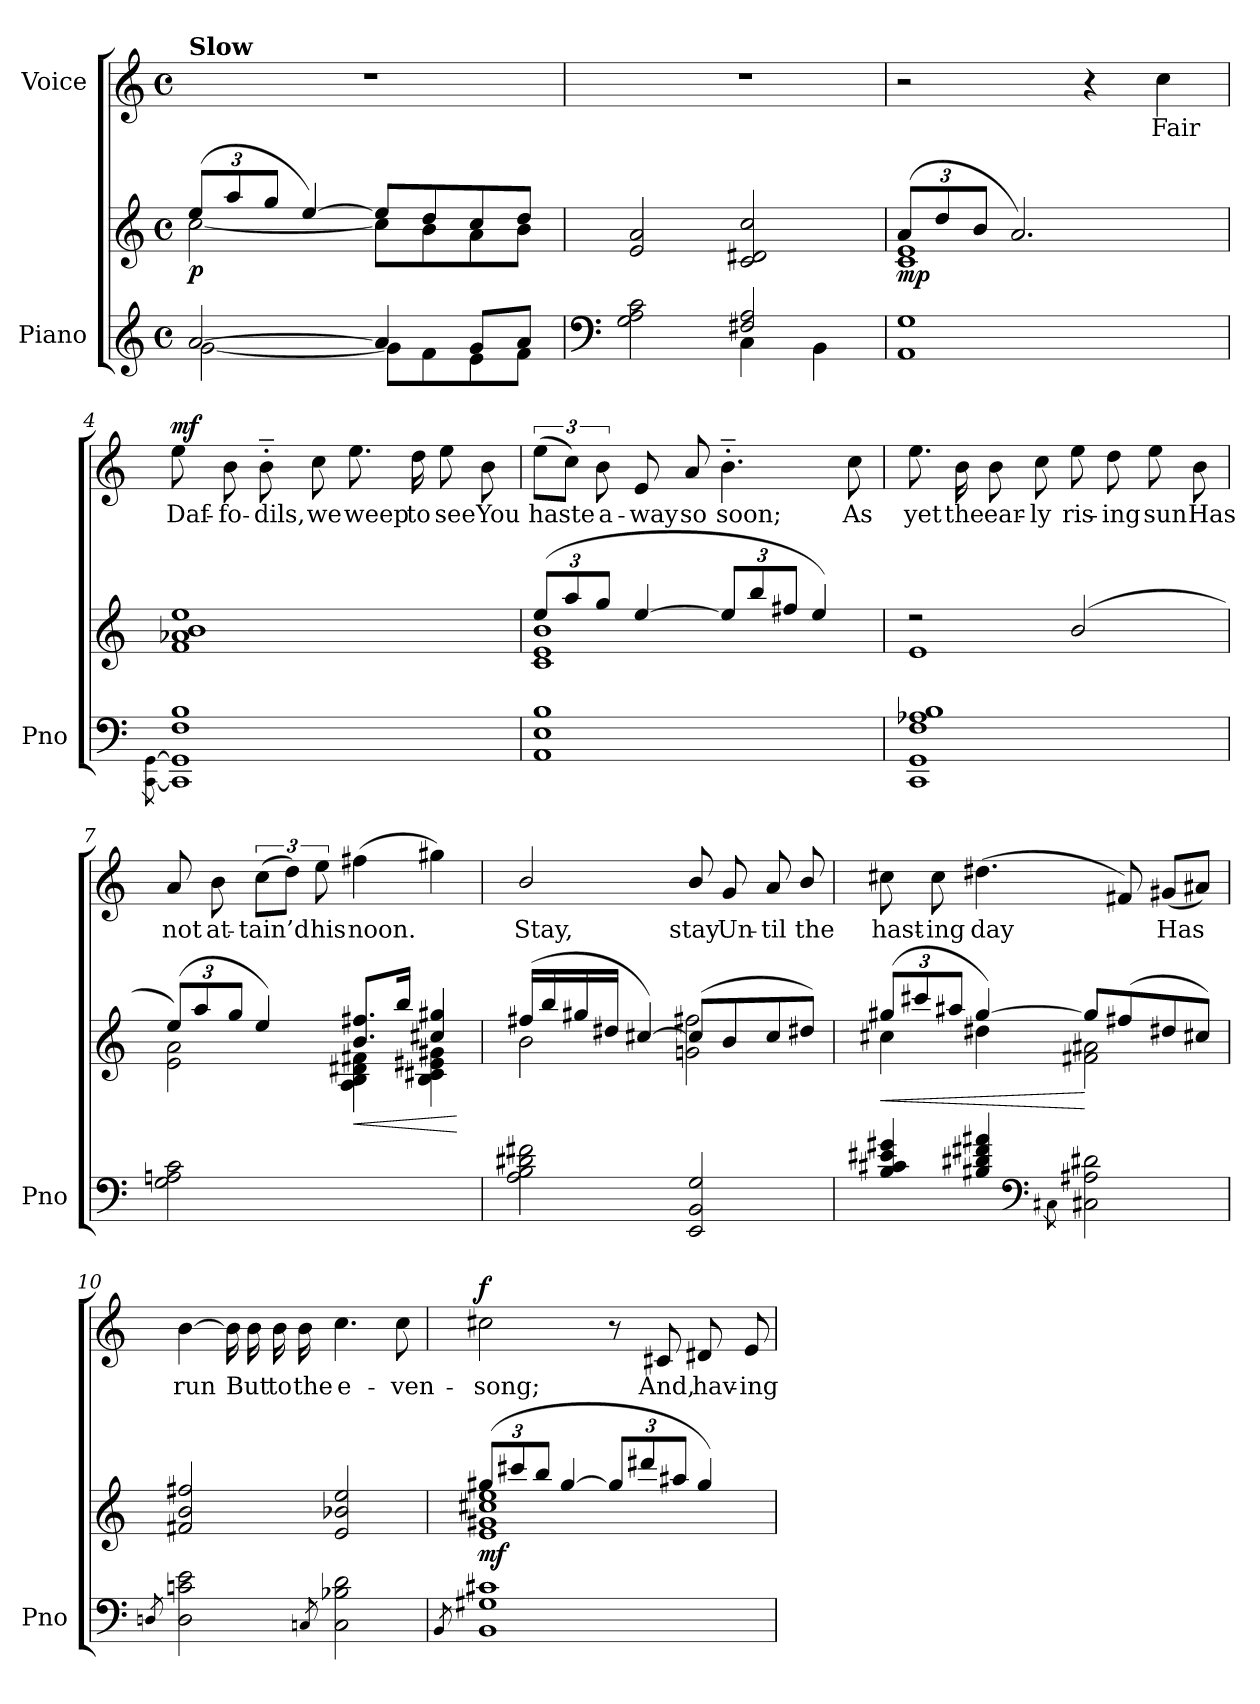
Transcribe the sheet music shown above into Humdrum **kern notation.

**kern	**kern	**dynam	**kern	**text	**dynam
*part2	*part2	*part2	*part1	*part1	*part1
*staff3	*staff2	*staff2/3	*staff1	*staff1	*staff1
*I"Piano	*	*	*I"Voice	*	*
*I'Pno	*	*	*	*	*
*clefG2	*clefG2	*	*clefG2	*	*
*k[]	*k[]	*	*k[]	*	*
*M4/4	*M4/4	*	*M4/4	*	*
*met(c)	*met(c)	*	*met(c)	*	*
=1	=1	=1	=1	=1	=1
*^	*	*	*	*	*
*	*	*Xbrackettup	*	*	*	*
*	*	*^	*	*	*	*
!	!	!	!	!	!LO:TX:a:B:t=Slow	!	!
!	!	!	!	!LO:DY:b	!	!	!
[2a/	[2g\	(12ee/L	[2cc\	p	1r	.	.
.	.	12aa/	.	.	.	.	.
.	.	12gg/J	.	.	.	.	.
.	.	[4ee/)	.	.	.	.	.
4a/]	8g\L]	8ee/L]	8cc\L]	.	.	.	.
.	8f\	8dd/	8b\	.	.	.	.
8g/L	8e\	8cc/	8a\	.	.	.	.
8a/J	8f\J	8dd/J	8b\J	.	.	.	.
*	*	*v	*v	*	*	*	*
=2	=2	=2	=2	=2	=2	=2
*clefF4	*	*	*	*	*	*
2G\ 2A\ 2c\	2ryy	2e/ 2a/	.	1r	.	.
2F#X/ 2A/	4C\	2c/ 2d#X/ 2cc/	.	.	.	.
.	4BB\	.	.	.	.	.
=3	=3	=3	=3	=3	=3	=3
*	*	*^	*	*	*	*
!	!	!	!	!LO:DY:b	!	!	!
*v	*v	*	*	*	*	*	*
1AA 1G	(12a/L	1c 1e	mp	2r	.	.
.	12dd/	.	.	.	.	.
.	12b/J	.	.	.	.	.
.	2.a/)	.	.	.	.	.
.	.	.	.	4r	.	.
!	!	!	!	!	!LO:LY:b	!
.	.	.	.	4cc\	Fair	.
*	*v	*v	*	*	*	*
!!LO:LB:g=z
=4	=4	=4	=4	=4	=4
[8qCC\ [8qGG\	.	.	.	.	.
!	!	!	!	!LO:LY:b	!LO:DY:a
1CC] 1GG] 1F 1B	1f 1a-X 1b 1ee	.	8ee\	Daf-	mf
!	!	!	!	!LO:LY:b	!
.	.	.	8b\	-fo-	.
!	!	!	!	!LO:LY:b	!
.	.	.	8b'~\	-dils,	.
!	!	!	!	!LO:LY:b	!
.	.	.	8cc\	we	.
!	!	!	!	!LO:LY:b	!
.	.	.	8.ee\	weep	.
!	!	!	!	!LO:LY:b	!
.	.	.	16dd\	to	.
!	!	!	!	!LO:LY:b	!
.	.	.	8ee\	see	.
!	!	!	!	!LO:LY:b	!
.	.	.	8b\	You	.
=5	=5	=5	=5	=5	=5
*	*^	*	*	*	*
!	!	!	!	!	!LO:LY:b	!
1AA 1E 1B	(12ee/L	1c 1e 1b	.	(12ee\L	haste	.
.	12aa/	.	.	12cc\J)	.	.
!	!	!	!	!	!LO:LY:b	!
.	12gg/J	.	.	12b\	a-	.
!	!	!	!	!	!LO:LY:b	!
.	[4ee/	.	.	8e/	-way	.
!	!	!	!	!	!LO:LY:b	!
.	.	.	.	8a/	so	.
!	!	!	!	!	!LO:LY:b	!
.	12ee/L]	.	.	4.b'~\	soon;	.
.	12bb/	.	.	.	.	.
.	12ff#X/J	.	.	.	.	.
.	4ee/)	.	.	.	.	.
!	!	!	!	!	!LO:LY:b	!
.	.	.	.	8cc\	As	.
!!LO:LB:g=z
=6	=6	=6	=6	=6	=6	=6
!	!	!	!	!	!LO:LY:b	!
1CC 1GG 1F 1A-X 1B	2r	1e	.	8.ee\	yet	.
!	!	!	!	!	!LO:LY:b	!
.	.	.	.	16b\	the	.
!	!	!	!	!	!LO:LY:b	!
.	.	.	.	8b\	ear-	.
!	!	!	!	!	!LO:LY:b	!
.	.	.	.	8cc\	-ly	.
!	!	!	!	!	!LO:LY:b	!
.	(2b/	.	.	8ee\	ris-	.
!	!	!	!	!	!LO:LY:b	!
.	.	.	.	8dd\	-ing	.
!	!	!	!	!	!LO:LY:b	!
.	.	.	.	8ee\	sun	.
!	!	!	!	!	!LO:LY:b	!
.	.	.	.	8b\	Has	.
=7	=7	=7	=7	=7	=7	=7
*	*	*^	*	*	*	*
!	!	!	!	!	!	!LO:LY:b	!
2G\ 2An\ 2c\	(12ee/L)	2e\ 2a\	2ryy	.	8a/	not	.
.	12aa/	.	.	.	.	.	.
!	!	!	!	!	!	!LO:LY:b	!
.	.	.	.	.	8b\	at-	.
.	12gg/J	.	.	.	.	.	.
!	!	!	!	!	!	!LO:LY:b	!
.	4ee/)	.	.	.	(12cc\L	-tain’d	.
.	.	.	.	.	12dd\J)	.	.
!	!	!	!	!	!	!LO:LY:b	!
.	.	.	.	.	12ee\	his	.
!	!	!	!	!LO:HP:b	!	!LO:LY:b	!
2ryy	8.b/ 8.ff#X/L	2ryy	4A\ 4B\ 4d#X\ 4f#X\	<	(4ff#X\	noon.	.
.	16bb/Jk	.	.	.	.	.	.
.	4cc#X/ 4gg#X/	.	4B\ 4c#X\ 4e#X\ 4g#X\	.	4gg#X\)	.	.
*	*v	*v	*v	*	*	*	*
.	.	[	.	.	.
!!LO:PB:g=z
=8	=8	=8	=8	=8	=8
*	*^	*	*	*	*
!	!	!	!	!	!LO:LY:b	!
2A\ 2B\ 2d#X\ 2f#X\	(16ff#X/LL	2b\	.	2b/	Stay,	.
.	16bb/	.	.	.	.	.
.	16gg#X/	.	.	.	.	.
.	16dd#X/JJ	.	.	.	.	.
.	[4cc#X/)	.	.	.	.	.
!	!	!	!	!	!LO:LY:b	!
2EE/ 2BB/ 2G/	(8cc#/L]	2gn\ 2ff#X\	.	8b/	stay	.
!	!	!	!	!	!LO:LY:b	!
.	8b/	.	.	8g/	Un-	.
!	!	!	!	!	!LO:LY:b	!
.	8cc#/	.	.	8a/	-til	.
!	!	!	!	!	!LO:LY:b	!
.	8dd#X/J)	.	.	8b/	the	.
=9	=9	=9	=9	=9	=9	=9
!	!	!	!LO:HP:b	!	!LO:LY:b	!
4B/ 4c#X/ 4e#X/ 4g#X/	(12gg#X/L	4cc#X\	<	8cc#X\	hast-	.
.	12ccc#X/	.	.	.	.	.
!	!	!	!	!	!LO:LY:b	!
.	.	.	.	8cc#\	-ing	.
.	12aa#X/J	.	.	.	.	.
!	!	!	!	!	!LO:LY:b	!
4B#X/ 4d#X/ 4f#X/ 4a#X/	[4gg#/)	4dd#X\	.	(4.dd#X\	day	.
*clefF4	*	*	*	*	*	*
8qC#X\	.	.	.	.	.	.
2C#\ 2A#X\ 2d#X\	8gg#/L]	2f#X\ 2a#X\	[	.	.	.
.	(8ff#X/	.	.	8f#X/)	.	.
!	!	!	!	!	!LO:LY:b	!
.	8dd#X/	.	.	(8g#X/L	Has	.
.	8cc#X/J)	.	.	8a#X/J)	.	.
*	*v	*v	*	*	*	*
!!LO:LB:g=z
=10	=10	=10	=10	=10	=10
8qDn/	.	.	.	.	.
!	!	!	!	!LO:LY:b	!
2D\ 2cn\ 2e\	2f#X/ 2b/ 2ff#X/	.	[4b\	run	.
.	.	.	16b\]	.	.
!	!	!	!	!LO:LY:b	!
.	.	.	16b\	But	.
!	!	!	!	!LO:LY:b	!
.	.	.	16b\	to	.
!	!	!	!	!LO:LY:b	!
.	.	.	16b\	the	.
8qCn/	.	.	.	.	.
!	!	!	!	!LO:LY:b	!
2C\ 2B-X\ 2d\	2e/ 2b-X/ 2ee/	.	4.cc\	e-	.
!	!	!	!	!LO:LY:b	!
.	.	.	8cc\	-ven-	.
=11	=11	=11	=11	=11	=11
8qBB/	.	.	.	.	.
*	*^	*	*	*	*
!	!	!	!LO:DY:b	!	!LO:LY:b	!LO:DY:a
1BB 1G#X 1c#X	(12gg#X/L	1e 1g#X 1cc#X 1ee	mf	2cc#X\	-song;	f
.	12ccc#X/	.	.	.	.	.
.	12bb/J	.	.	.	.	.
.	[4gg#/	.	.	.	.	.
.	12gg#/L]	.	.	8r	.	.
.	12ddd#X/	.	.	.	.	.
!	!	!	!	!	!LO:LY:b	!
.	.	.	.	8c#X/	And,	.
.	12aa#X/J	.	.	.	.	.
!	!	!	!	!	!LO:LY:b	!
.	4gg#/)	.	.	8d#X/	hav-	.
!	!	!	!	!	!LO:LY:b	!
.	.	.	.	8e/	-ing	.
*	*v	*v	*	*	*	*
=	=	=	=	=	=
*-	*-	*-	*-	*-	*-
